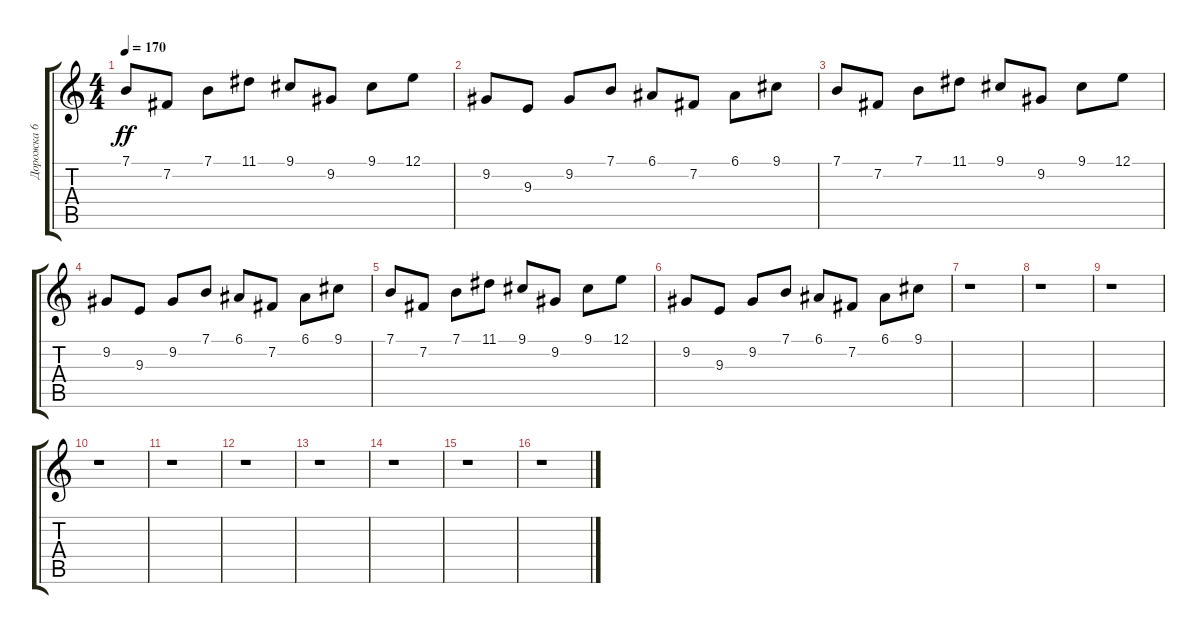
\track ("Дорожка 6" "Дорожка 6") {instrument stringensemble1}
\staff {score tabs}
\tuning (E4 B3 G3 D3 A2 E2) {hide}
\ts (4 4)
\tempo 170
\clef g2
\ks c
7.1.8{dy ff} 7.2.8 7.1.8 11.1.8 9.1.8 9.2.8 9.1.8 12.1.8 |
9.2.8 9.3.8 9.2.8 7.1.8 6.1.8 7.2.8 6.1.8 9.1.8 |
7.1.8 7.2.8 7.1.8 11.1.8 9.1.8 9.2.8 9.1.8 12.1.8 |
9.2.8 9.3.8 9.2.8 7.1.8 6.1.8 7.2.8 6.1.8 9.1.8 |
7.1.8 7.2.8 7.1.8 11.1.8 9.1.8 9.2.8 9.1.8 12.1.8 |
9.2.8 9.3.8 9.2.8 7.1.8 6.1.8 7.2.8 6.1.8 9.1.8 |
r.1 |
r.1 |
r.1 |
r.1 |
r.1 |
r.1 |
r.1 |
r.1 |
r.1 |
r.1
